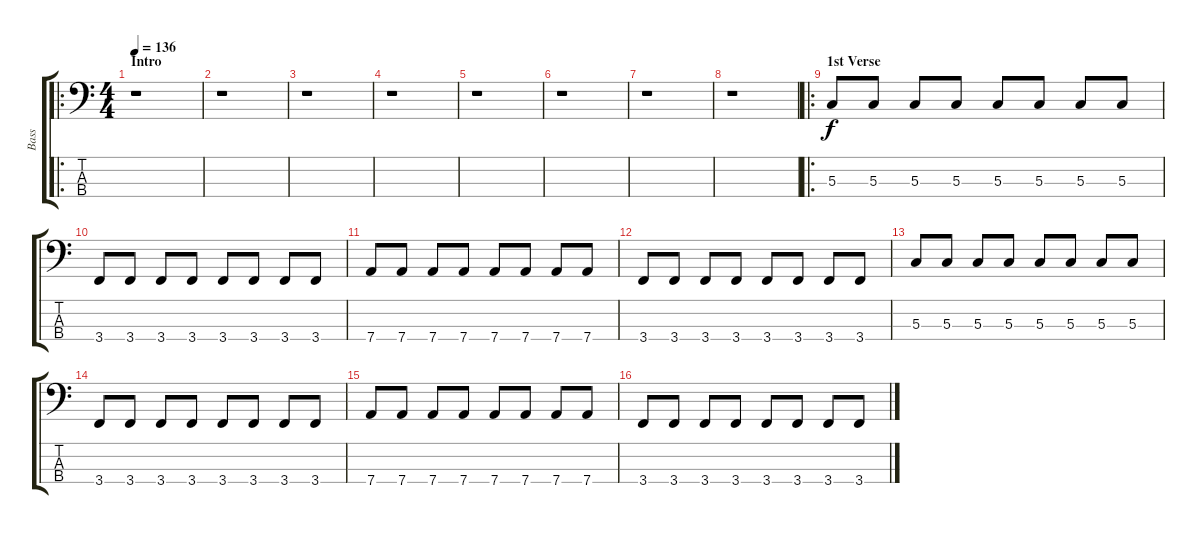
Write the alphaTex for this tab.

\track ("Bass" "Bass") {instrument slapbass2}
\staff {score tabs}
\tuning (F2 C2 G1 D1) {hide}
\ro
\ts (4 4)
\section ("" "Intro")
\tempo 136
\clef f4
\ks c
r.1{dy f instrument slapbass2} |
r.1 |
r.1 |
r.1 |
r.1 |
r.1 |
r.1 |
r.1 |
\ro
\section ("" "1st Verse")
5.3.8 5.3.8 5.3.8 5.3.8 5.3.8 5.3.8 5.3.8 5.3.8 |
3.4.8 3.4.8 3.4.8 3.4.8 3.4.8 3.4.8 3.4.8 3.4.8 |
7.4.8 7.4.8 7.4.8 7.4.8 7.4.8 7.4.8 7.4.8 7.4.8 |
3.4.8 3.4.8 3.4.8 3.4.8 3.4.8 3.4.8 3.4.8 3.4.8 |
5.3.8 5.3.8 5.3.8 5.3.8 5.3.8 5.3.8 5.3.8 5.3.8 |
3.4.8 3.4.8 3.4.8 3.4.8 3.4.8 3.4.8 3.4.8 3.4.8 |
7.4.8 7.4.8 7.4.8 7.4.8 7.4.8 7.4.8 7.4.8 7.4.8 |
3.4.8 3.4.8 3.4.8 3.4.8 3.4.8 3.4.8 3.4.8 3.4.8
